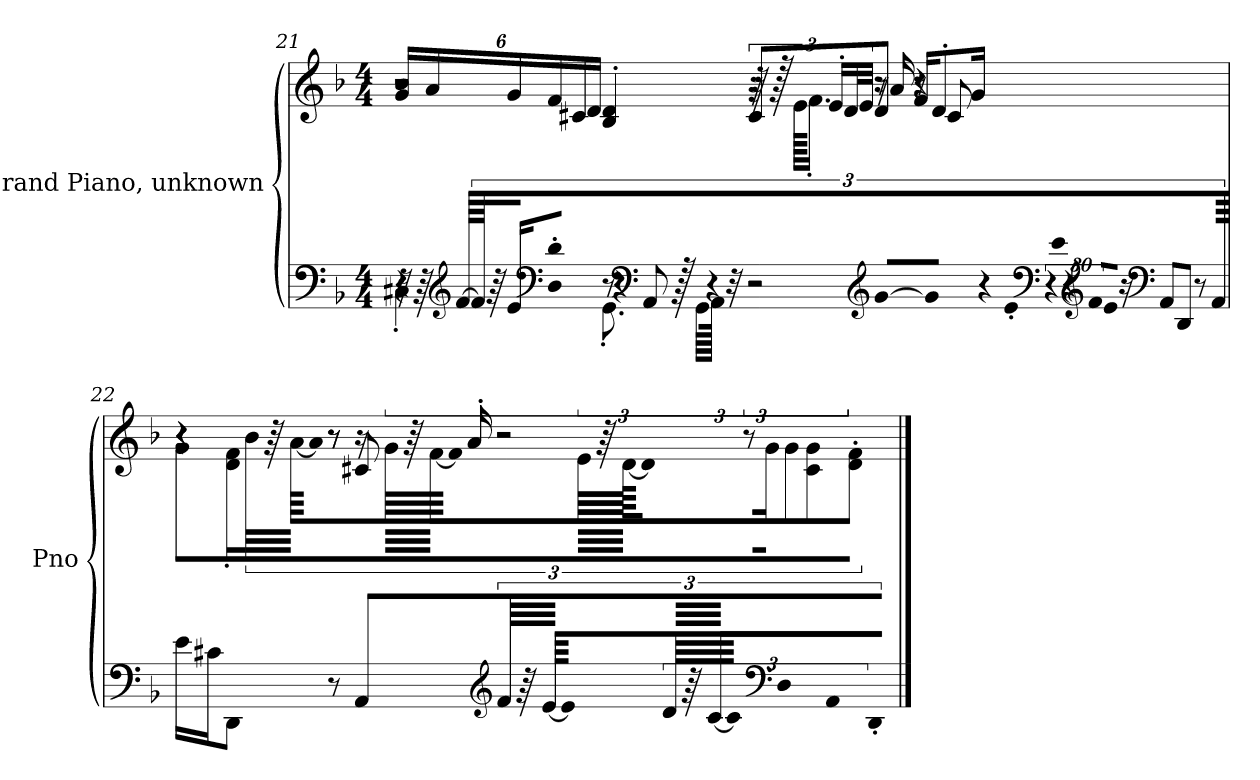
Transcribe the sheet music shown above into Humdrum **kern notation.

**kern	**kern
*part1	*part1
*staff2	*staff1
*I"Grand Piano, unknown	*
*I'Pno	*
!!LO:PB:g=z
*clefF4	*clefG2
*k[b-]	*k[b-]
*M4/4	*M4/4
=21	=21
*^	*
*	*^	*
*	*	*	*Xbrackettup
*	*	*	*^
*	*	*	*	*^
32r	4C#X'\	4r	24g/ 24b-/LL	2r	2r
64r	.	.	.	.	.
.	.	.	24a/	.	.
*clefG2	*	*	*	*	*
[64f/LLLL	.	.	.	.	.
96f/JJJJ]	.	.	.	.	.
96r	.	.	.	.	.
24e/KL	.	.	24g/	.	.
*clefF4	*	*	*	*	*
8D/' 8d/'J	.	.	24f/	.	.
.	.	.	24c#X/	.	.
.	.	.	24d/JJ	.	.
32r	8.GG'\	8r	4B-/' 4d/'	.	.
64r	.	.	.	.	.
*clefG2	*	*	*	*	*
[64g/LLLL	.	.	.	.	.
64g/JJJJ]	.	.	.	.	.
64r	.	.	.	.	.
32e'/	.	.	.	.	.
*clefF4	*	*	*	*	*
!LO:N:vis=64	!	!	!	!	!
960%17r	.	8AA/	.	.	.
!LO:N:vis=64	!	!	!	!	!
960%17e/	.	.	.	.	.
!LO:N:vis=128	!	!	!	!	!
1920%17r	.	.	.	.	.
*clefG2	*	*	*	*	*
!LO:N:vis=256	!	!	!	!	!
1920%17f/LLLLL	.	.	.	.	.
!LO:N:vis=256	!	!	!	!	!
1920%17e/JJJJJ	.	.	.	.	.
16r	.	.	.	.	.
.	128r	.	.	.	.
.	64e\LLLL	.	.	.	.
.	128f\JJJJk	.	.	.	.
.	32r	.	.	.	.
*clefF4	*	*	*	*	*
8AA/L	.	.	.	.	.
*	*	*	*brackettup	*	*
.	2r	2r	24r	64r	8c#/L
.	.	.	.	128r	.
.	.	.	.	128e\KKKLL	.
.	.	.	.	16.f'\JJ	.
.	.	.	24e'/LL	.	.
.	.	.	48d/L	.	.
.	.	.	48e/JJJ	.	.
8DD/J	.	.	.	.	.
.	.	.	16r	8r	8d/J
.	.	.	16a/	.	.
8r	.	.	.	.	.
.	.	.	16f/KL	4r	8r
.	.	.	8d'/	.	.
8AA/	.	.	.	.	.
.	.	.	.	.	8c#/
.	.	.	16g/Jk	.	.
1920ryy	.	.	.	.	.
*v	*v	*v	*	*	*
!!LO:LB:g=z	!!	!!
=22	=22	=22	=22
16e\LL	4r	8g\L	4r
16c#X\J	.	.	.
8DD\J	.	16d\' 16f\'L	.
.	.	96b-\JJkk	.
.	.	96r	.
.	.	[96a\KLLL	.
.	.	32a\]	.
8r	8r	96g\JJJk	8r
.	.	96r	.
.	.	[96f\KLLL	.
.	.	32f\]	.
.	.	96e\JJJk	.
.	.	96r	.
.	.	[96d\KLLL	.
.	.	32d\JJJ]	.
8AA/L	16r	12r	8c#X/
.	16a'/	.	.
.	.	24g\	.
*clefG2	*	*	*
96f/Jkkk	2r	8g\	2r
96r	.	.	.
[96e/KLLL	.	.	.
32e/]	.	.	.
96d/JJJk	.	.	.
96r	.	.	.
[96c#/KLLL	.	.	.
32c#/JJ]	.	.	.
*clefF4	*	*	*
8D/	.	4c#\ 4g\	.
8AA/	.	.	.
8DD'/J	.	8d\' 8f\'	.
*	*v	*v	*v
==	==
*-	*-
